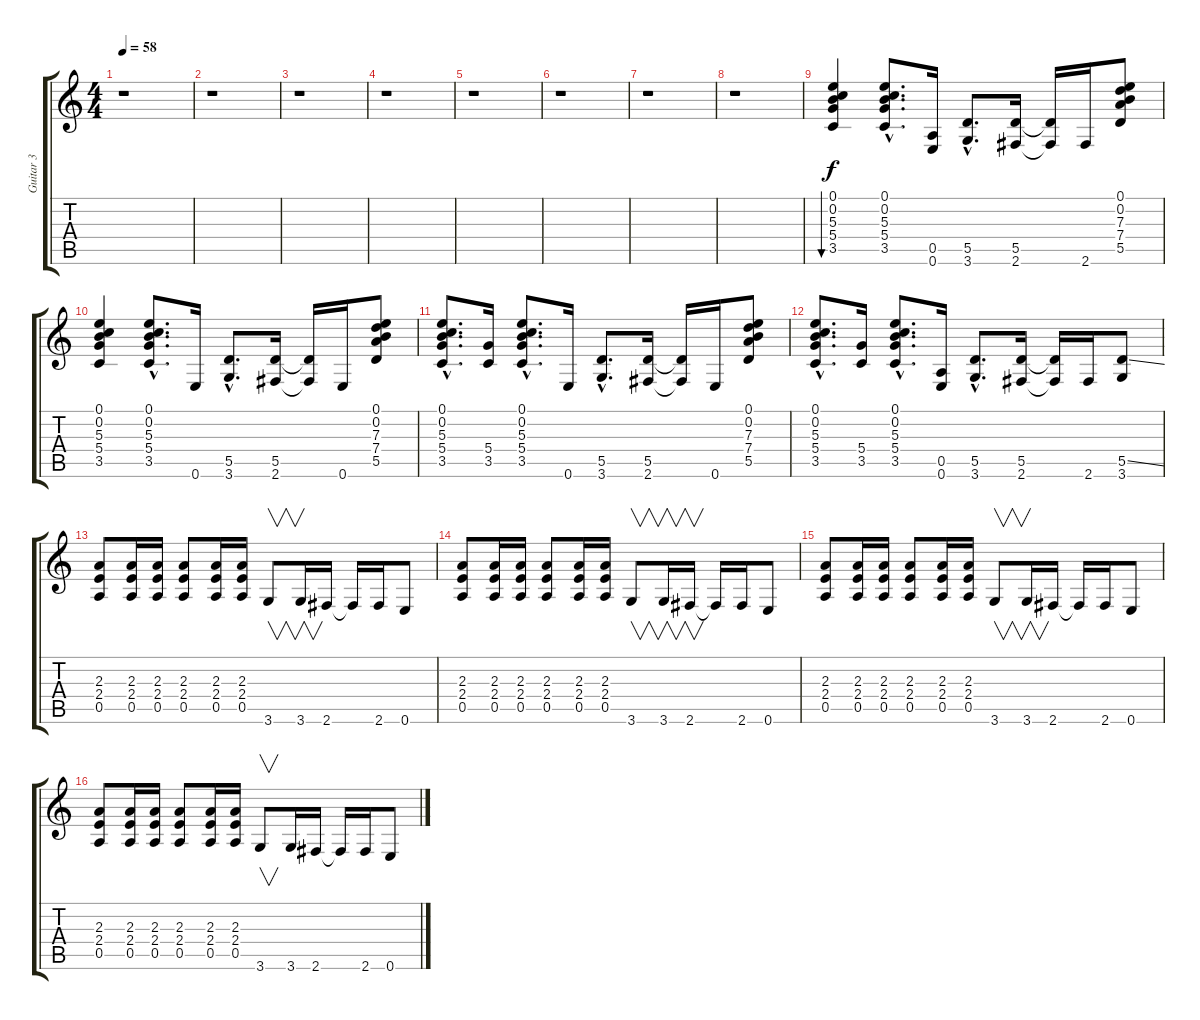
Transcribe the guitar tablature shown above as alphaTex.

\track ("Guitar 3" "Guitar 3") {instrument electricguitarclean}
\staff {score tabs}
\tuning (E4 B3 G3 D3 A2 E2) {hide}
\ts (4 4)
\tempo 58
\clef g2
\ks c
r.1{dy f} |
r.1 |
r.1 |
r.1 |
r.1 |
r.1 |
r.1 |
r.1 |
(0.1 0.2 5.3 5.4 3.5).4{bu 60} (0.1{hac} 0.2{hac} 5.3{hac} 5.4{hac} 3.5{hac}).8{d} (0.5 0.6).16 (5.5{hac} 3.6{hac}).8{d} (5.5 2.6).16 (5.5{t} 2.6{t}).16 2.6.16 (0.1 0.2 7.3 7.4 5.5).8 |
(0.1 0.2 5.3 5.4 3.5).4 (0.1{hac} 0.2{hac} 5.3{hac} 5.4{hac} 3.5{hac}).8{d} 0.6.16 (5.5{hac} 3.6{hac}).8{d} (5.5 2.6).16 (5.5{t} 2.6{t}).16 0.6.16 (0.1 0.2 7.3 7.4 5.5).8 |
(0.1{hac} 0.2{hac} 5.3{hac} 5.4{hac} 3.5{hac}).8{d} (5.4 3.5).16 (0.1{hac} 0.2{hac} 5.3{hac} 5.4{hac} 3.5{hac}).8{d} 0.6.16 (5.5{hac} 3.6{hac}).8{d} (5.5 2.6).16 (5.5{t} 2.6{t}).16 0.6.16 (0.1 0.2 7.3 7.4 5.5).8 |
(0.1{hac} 0.2{hac} 5.3{hac} 5.4{hac} 3.5{hac}).8{d} (5.4 3.5).16 (0.1{hac} 0.2{hac} 5.3{hac} 5.4{hac} 3.5{hac}).8{d} (0.5 0.6).16 (5.5{hac} 3.6{hac}).8{d} (5.5 2.6).16 (5.5{t} 2.6{t}).16 2.6.16 (5.5{ss} 3.6).8 |
(2.3 2.4 0.5).8 (2.3 2.4 0.5).16 (2.3 2.4 0.5).16 (2.3 2.4 0.5).8 (2.3 2.4 0.5).16 (2.3 2.4 0.5).16 3.6.8{v} 3.6.16{v} 2.6.16 2.6{t}.16 2.6.16 0.6.8 |
(2.3 2.4 0.5).8 (2.3 2.4 0.5).16 (2.3 2.4 0.5).16 (2.3 2.4 0.5).8 (2.3 2.4 0.5).16 (2.3 2.4 0.5).16 3.6.8{v} 3.6.16{v} 2.6.16{v} 2.6{t}.16 2.6.16 0.6.8 |
(2.3 2.4 0.5).8 (2.3 2.4 0.5).16 (2.3 2.4 0.5).16 (2.3 2.4 0.5).8 (2.3 2.4 0.5).16 (2.3 2.4 0.5).16 3.6.8{v} 3.6.16{v} 2.6.16 2.6{t}.16 2.6.16 0.6.8 |
(2.3 2.4 0.5).8 (2.3 2.4 0.5).16 (2.3 2.4 0.5).16 (2.3 2.4 0.5).8 (2.3 2.4 0.5).16 (2.3 2.4 0.5).16 3.6.8{v} 3.6.16 2.6.16 2.6{t}.16 2.6.16 0.6.8
